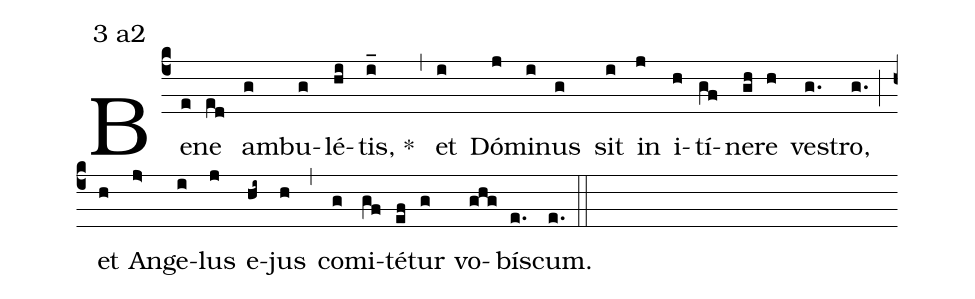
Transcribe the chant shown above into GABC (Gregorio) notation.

mode:3 a2;
%%
(c4) Be(e)ne(ed) am(g)bu(g)lé(hi)tis,(i_) *()(,) et(i) Dó(j)mi(i)nus(g) sit(i) in(j) i(h)tí(gf)ne(gh)re(h) ve(g.)stro,(g.) (;) et(h) An(j>)ge(i)lus(j) e(hi~)jus(h) (,) co(g)mi(gf)té(ef)tur(g) vo(ghg)bís(e.)cum.(e.) (::)
